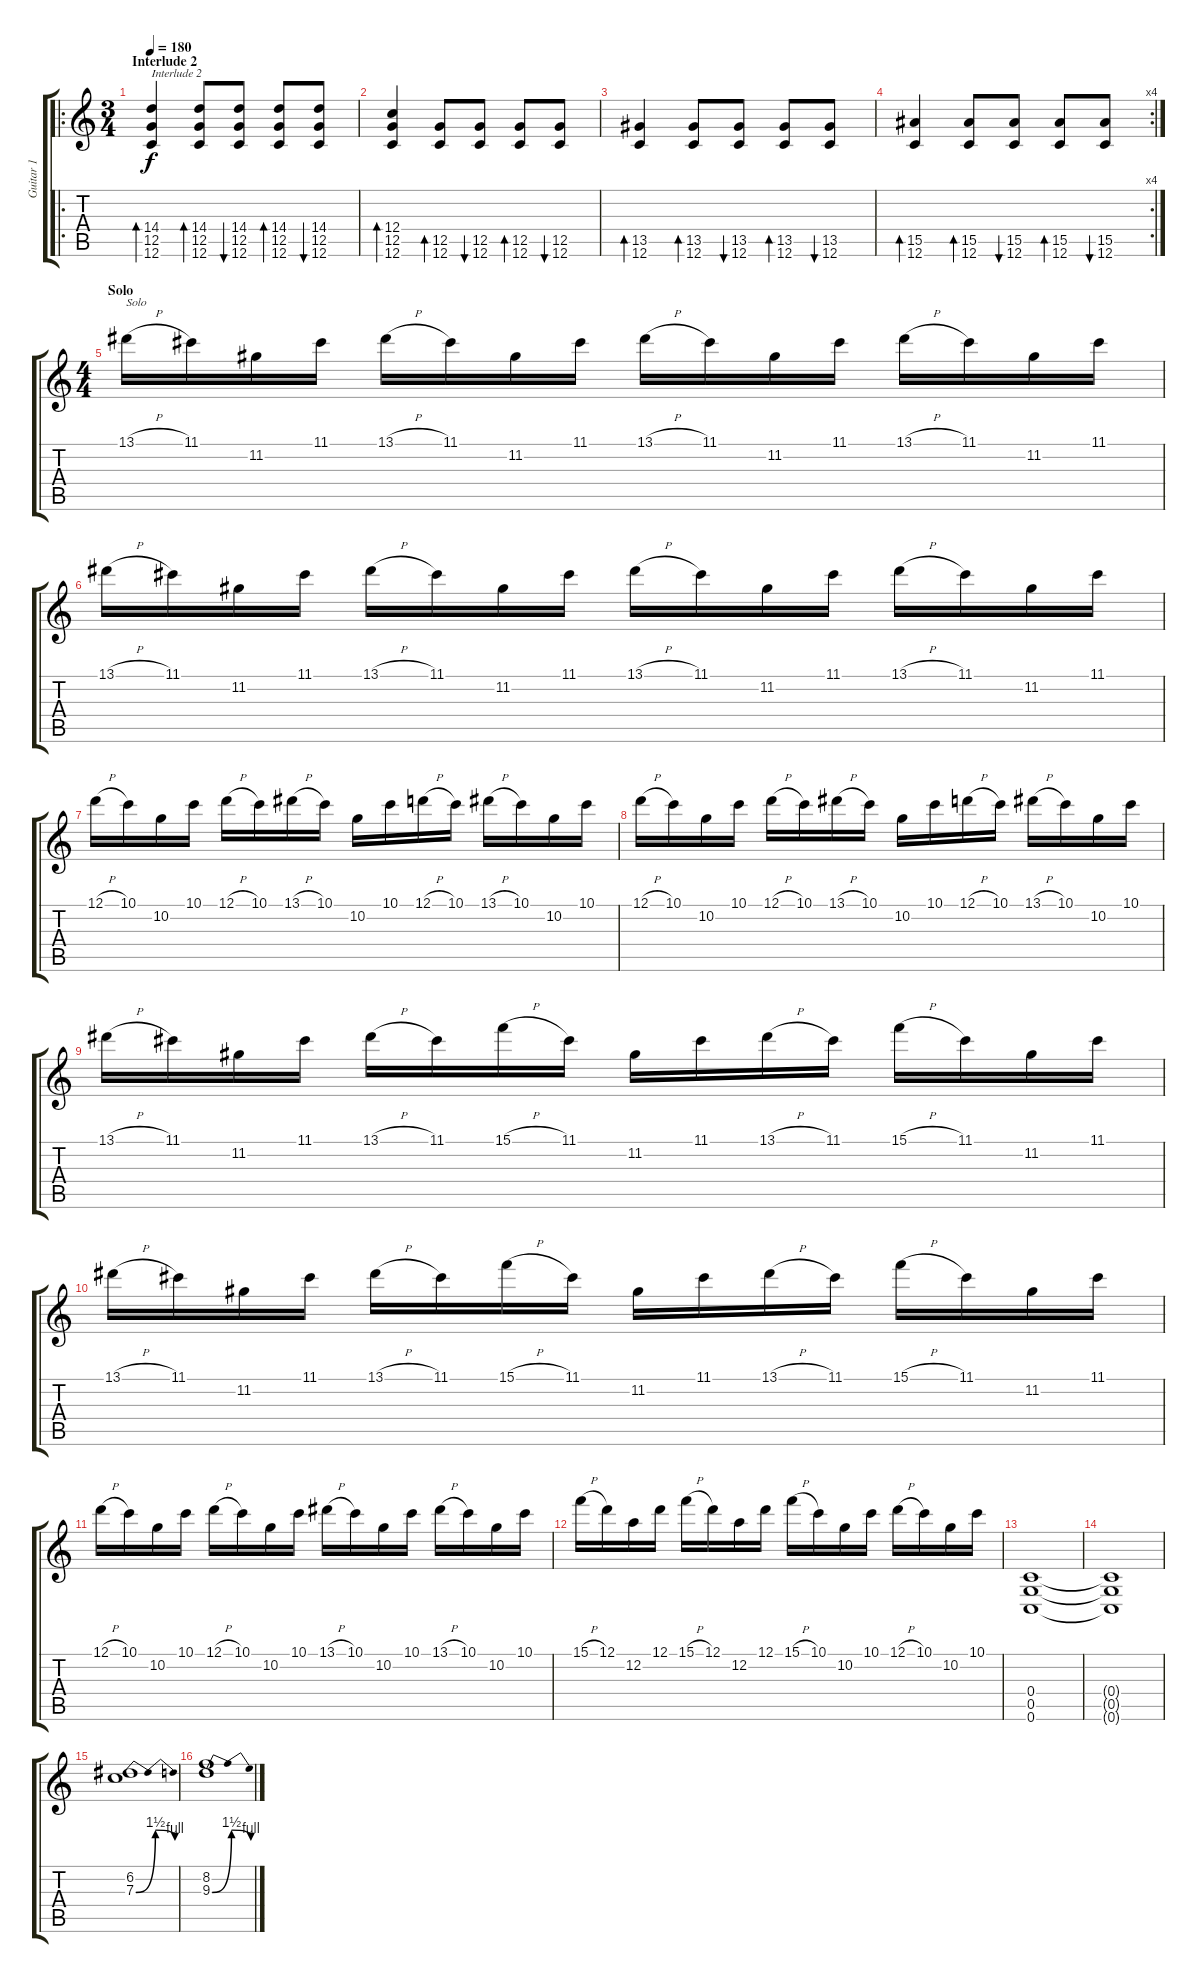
\track ("Guitar 1" "Guitar 1") {instrument distortionguitar}
\staff {score tabs}
\tuning (D4 A3 F3 C3 G2 C2) {hide}
\ro
\ts (3 4)
\section ("" "Interlude 2")
\tempo 180
\clef g2
\ks c
(14.4 12.5 12.6).4{bd 120 txt "Interlude 2" dy f instrument acousticguitarsteel} (14.4 12.5 12.6).8{bd 120} (14.4 12.5 12.6).8{bu 120} (14.4 12.5 12.6).8{bd 120} (14.4 12.5 12.6).8{bu 120} |
(12.4 12.5 12.6).4{bd 120} (12.5 12.6).8{bd 120} (12.5 12.6).8{bu 120} (12.5 12.6).8{bd 120} (12.5 12.6).8{bu 120} |
(13.5 12.6).4{bd 120} (13.5 12.6).8{bd 120} (13.5 12.6).8{bu 120} (13.5 12.6).8{bd 120} (13.5 12.6).8{bu 120} |
\rc 4
(15.5 12.6).4{bd 120} (15.5 12.6).8{bd 120} (15.5 12.6).8{bu 120} (15.5 12.6).8{bd 120} (15.5 12.6).8{bu 120} |
\ts (4 4)
\section ("" "Solo")
13.1{h}.16{txt "Solo" instrument distortionguitar} 11.1.16 11.2.16 11.1.16 13.1{h}.16 11.1.16 11.2.16 11.1.16 13.1{h}.16 11.1.16 11.2.16 11.1.16 13.1{h}.16 11.1.16 11.2.16 11.1.16 |
13.1{h}.16 11.1.16 11.2.16 11.1.16 13.1{h}.16 11.1.16 11.2.16 11.1.16 13.1{h}.16 11.1.16 11.2.16 11.1.16 13.1{h}.16 11.1.16 11.2.16 11.1.16 |
12.1{h}.16 10.1.16 10.2.16 10.1.16 12.1{h}.16 10.1.16 13.1{h}.16 10.1.16 10.2.16 10.1.16 12.1{h}.16 10.1.16 13.1{h}.16 10.1.16 10.2.16 10.1.16 |
12.1{h}.16 10.1.16 10.2.16 10.1.16 12.1{h}.16 10.1.16 13.1{h}.16 10.1.16 10.2.16 10.1.16 12.1{h}.16 10.1.16 13.1{h}.16 10.1.16 10.2.16 10.1.16 |
13.1{h}.16 11.1.16 11.2.16 11.1.16 13.1{h}.16 11.1.16 15.1{h}.16 11.1.16 11.2.16 11.1.16 13.1{h}.16 11.1.16 15.1{h}.16 11.1.16 11.2.16 11.1.16 |
13.1{h}.16 11.1.16 11.2.16 11.1.16 13.1{h}.16 11.1.16 15.1{h}.16 11.1.16 11.2.16 11.1.16 13.1{h}.16 11.1.16 15.1{h}.16 11.1.16 11.2.16 11.1.16 |
12.1{h}.16 10.1.16 10.2.16 10.1.16 12.1{h}.16 10.1.16 10.2.16 10.1.16 13.1{h}.16 10.1.16 10.2.16 10.1.16 13.1{h}.16 10.1.16 10.2.16 10.1.16 |
15.1{h}.16 12.1.16 12.2.16 12.1.16 15.1{h}.16 12.1.16 12.2.16 12.1.16 15.1{h}.16 10.1.16 10.2.16 10.1.16 12.1{h}.16 10.1.16 10.2.16 10.1.16 |
(0.4 0.5 0.6).1 |
(0.4{t} 0.5{t} 0.6{t}).1 |
(6.2 7.3{be (bendrelease 0 0 15 6 50 6 60 4)}).1 |
(8.2 9.3{be (bendrelease 0 0 15 6 50 6 60 4)}).1
